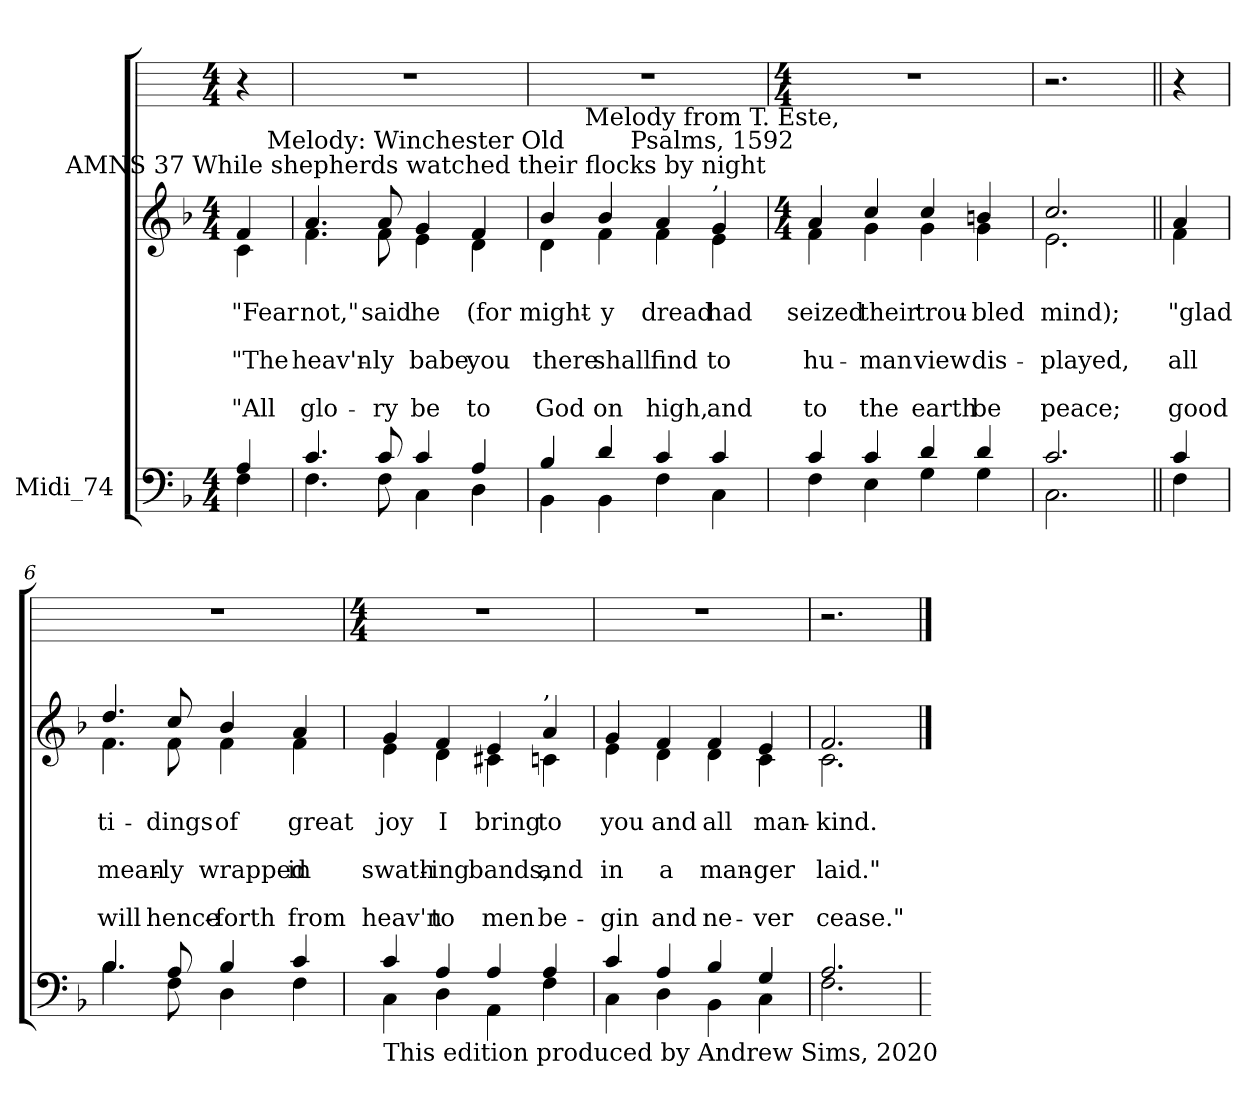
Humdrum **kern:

**kern	**kern	**text	**text	**text	**text	**text	**text	**kern
*part3	*part2	*part2	*part2	*part2	*part2	*part2	*part2	*part1
*staff3	*staff2	*staff2	*staff2	*staff2	*staff2	*staff2	*staff2	*staff1
*I"Midi_74	*	*	*	*	*	*	*	*
*clefF4	*clefG2	*	*	*	*	*	*	*
*k[b-]	*k[b-]	*	*	*	*	*	*	*
*F:	*F:	*	*	*	*	*	*	*
*M4/4	*M4/4	*	*	*	*	*	*	*M4/4
=	=	=	=	=	=	=	=	=
*^	*	*	*	*	*	*	*	*
!	!	!LO:TX:a:cj:t=Nahum Tate\n(1652-1715)	!	!	!	!	!	!	!
!	!	!	!LO:LY:b	!	!LO:LY:b	!	!LO:LY:b	!	!
*	*	*^	*	*	*	*	*	*	*
!	!	!	!	!	!LO:LY:b	!	!LO:LY:b	!	!LO:LY:b	!
4A/	4F\	4f/	4c\	.	"Fear	.	"The	.	"All	4r
=1	=1	=1	=1	=1	=1	=1	=1	=1	=1	=1
!	!	!	!	!LO:LY:b	!	!LO:LY:b	!	!LO:LY:b	!	!
!	!	!	!	!	!LO:LY:b	!	!LO:LY:b	!	!LO:LY:b	!
4.c/	4.F\	4.a/	4.f\	.	not,"	.	heav'n-	.	-glo-	1r
!	!	!	!	!LO:LY:b	!	!LO:LY:b	!	!LO:LY:b	!	!
!	!	!	!	!	!LO:LY:b	!	!LO:LY:b	!	!LO:LY:b	!
8c/	8F\	8a/	8f\	.	-said	.	ly	.	ry	.
!	!	!LO:TX:a:cj:t=AMNS 37 While shepherds watched their flocks by night	!	!	!	!	!	!	!	!
!	!	!LO:TX:a:cj:t=Melody&colon; Winchester Old	!	!	!	!	!	!	!	!
!	!	!	!	!LO:LY:b	!	!LO:LY:b	!	!LO:LY:b	!	!
!	!	!	!	!	!LO:LY:b	!	!LO:LY:b	!	!LO:LY:b	!
4c/	4C\	4g/	4e\	.	he	.	babe	.	be	.
!	!	!	!	!LO:LY:b	!	!LO:LY:b	!	!LO:LY:b	!	!
!	!	!	!	!	!LO:LY:b	!	!LO:LY:b	!	!LO:LY:b	!
4A/	4D\	4f/	4d\	.	(for	.	you	.	to	.
=2	=2	=2	=2	=2	=2	=2	=2	=2	=2	=2
!	!	!	!	!LO:LY:b	!	!LO:LY:b	!	!LO:LY:b	!	!
!	!	!	!	!	!LO:LY:b	!	!LO:LY:b	!	!LO:LY:b	!
4B-/	4BB-\	4b-/	4d\	.	-might-	.	-there	.	God	1r
!	!	!	!	!LO:LY:b	!	!LO:LY:b	!	!LO:LY:b	!	!
!	!	!	!	!	!LO:LY:b	!	!LO:LY:b	!	!LO:LY:b	!
4d/	4BB-\	4b-/	4f\	.	y	.	shall	.	on	.
!	!	!	!	!LO:LY:b	!	!LO:LY:b	!	!LO:LY:b	!	!
!	!	!	!	!	!LO:LY:b	!	!LO:LY:b	!	!LO:LY:b	!
4c/	4F\	4a/	4f\	.	dread	.	find	.	high,	.
!	!	!LO:TX:a:cj:t=Melody from T. Este,\nPsalms, 1592	!	!	!	!	!	!	!	!
!	!	!LO:TX:a:t=,	!	!	!	!	!	!	!	!
!	!	!	!	!LO:LY:b	!	!LO:LY:b	!	!LO:LY:b	!	!
!	!	!	!	!	!LO:LY:b	!	!LO:LY:b	!	!LO:LY:b	!
4c/	4C\	4g/	4e\	.	had	.	to	.	and	.
!!LO:LB:g=z
=3	=3	=3	=3	=3	=3	=3	=3	=3	=3	=3
*	*	*M4/4	*	*	*	*	*	*	*	*M4/4
!	!	!	!	!LO:LY:b	!	!LO:LY:b	!	!LO:LY:b	!	!
!	!	!	!	!	!LO:LY:b	!	!LO:LY:b	!	!LO:LY:b	!
4c/	4F\	4a/	4f\	.	seized	.	hu-	.	-to	1r
!	!	!	!	!LO:LY:b	!	!LO:LY:b	!	!LO:LY:b	!	!
!	!	!	!	!	!LO:LY:b	!	!LO:LY:b	!	!LO:LY:b	!
4c/	4E\	4cc/	4g\	.	their	.	man	.	the	.
!	!	!	!	!LO:LY:b	!	!LO:LY:b	!	!LO:LY:b	!	!
!	!	!	!	!	!LO:LY:b	!	!LO:LY:b	!	!LO:LY:b	!
4d/	4G\	4cc/	4g\	.	trou-	.	-view	.	earth	.
!	!	!	!	!LO:LY:b	!	!LO:LY:b	!	!LO:LY:b	!	!
!	!	!	!	!	!LO:LY:b	!	!LO:LY:b	!	!LO:LY:b	!
4d/	4G\	4bn/	4g\	.	bled	.	dis-	.	-be	.
=4	=4	=4	=4	=4	=4	=4	=4	=4	=4	=4
!	!	!	!	!LO:LY:b	!	!LO:LY:b	!	!LO:LY:b	!	!
!	!	!	!	!	!LO:LY:b	!	!LO:LY:b	!	!LO:LY:b	!
2.c/	2.C\	2.cc/	2.e\	.	mind);	.	played,	.	peace;	2.r
=5||	=5||	=5||	=5||	=5||	=5||	=5||	=5||	=5||	=5||	=5||
!	!	!	!	!LO:LY:b	!	!LO:LY:b	!	!LO:LY:b	!	!
!	!	!	!	!	!LO:LY:b	!	!LO:LY:b	!	!LO:LY:b	!
4c/	4F\	4a/	4f\	.	"glad	.	all	.	good	4r
=6	=6	=6	=6	=6	=6	=6	=6	=6	=6	=6
!	!	!	!	!LO:LY:b	!	!LO:LY:b	!	!LO:LY:b	!	!
!	!	!	!	!	!LO:LY:b	!	!LO:LY:b	!	!LO:LY:b	!
4.B-/	4.B-\	4.dd/	4.f\	.	ti-	.	-mean-	.	-will	1r
!	!	!	!	!LO:LY:b	!	!LO:LY:b	!	!LO:LY:b	!	!
!	!	!	!	!	!LO:LY:b	!	!LO:LY:b	!	!LO:LY:b	!
8A/	8F\	8cc/	8f\	.	dings	.	ly	.	hence-	.
!	!	!	!	!LO:LY:b	!	!LO:LY:b	!	!LO:LY:b	!	!
!	!	!	!	!	!LO:LY:b	!	!LO:LY:b	!	!LO:LY:b	!
4B-/	4D\	4b-/	4f\	.	-of	.	wrapped	.	forth	.
!	!	!	!	!LO:LY:b	!	!LO:LY:b	!	!LO:LY:b	!	!
!	!	!	!	!	!LO:LY:b	!	!LO:LY:b	!	!LO:LY:b	!
4c/	4F\	4a/	4f\	.	great	.	in	.	from	.
!!LO:LB:g=z
=7	=7	=7	=7	=7	=7	=7	=7	=7	=7	=7
*	*	*	*	*	*	*	*	*	*	*M4/4
!LO:TX:b:t=This edition produced by Andrew Sims, 2020	!	!	!	!	!	!	!	!	!	!
!	!	!	!	!LO:LY:b	!	!LO:LY:b	!	!LO:LY:b	!LO:LY:b	!
!	!	!	!	!	!LO:LY:b	!	!LO:LY:b	!	!LO:LY:b	!
4c/	4C\	4g/	4e\	.	-joy	.	swath-	.	-heav'n	1r
!	!	!	!	!LO:LY:b	!	!LO:LY:b	!	!LO:LY:b	!	!
!	!	!	!	!	!LO:LY:b	!	!LO:LY:b	!	!LO:LY:b	!
4A/	4D\	4f/	4d\	.	I	.	ing	.	to	.
!	!	!	!	!LO:LY:b	!	!LO:LY:b	!	!LO:LY:b	!	!
!	!	!	!	!	!LO:LY:b	!	!LO:LY:b	!	!LO:LY:b	!
4A/	4AA\	4e/	4c#X\	.	bring	.	bands,	.	men	.
!	!	!LO:TX:a:t=,	!	!	!	!	!	!	!	!
!	!	!	!	!LO:LY:b	!	!LO:LY:b	!	!LO:LY:b	!	!
!	!	!	!	!	!LO:LY:b	!	!LO:LY:b	!	!LO:LY:b	!
4A/	4F\	4a/	4cn\	.	to	.	and	.	be-	.
=8	=8	=8	=8	=8	=8	=8	=8	=8	=8	=8
!	!	!	!	!LO:LY:b	!	!LO:LY:b	!	!LO:LY:b	!	!
!	!	!	!	!	!LO:LY:b	!	!LO:LY:b	!	!LO:LY:b	!
4c/	4C\	4g/	4e\	.	you	.	in	.	gin	1r
!	!	!	!	!LO:LY:b	!	!LO:LY:b	!	!LO:LY:b	!	!
!	!	!	!	!	!LO:LY:b	!	!LO:LY:b	!	!LO:LY:b	!
4A/	4D\	4f/	4d\	.	and	.	a	.	and	.
!	!	!	!	!LO:LY:b	!	!LO:LY:b	!	!LO:LY:b	!	!
!	!	!	!	!	!LO:LY:b	!	!LO:LY:b	!	!LO:LY:b	!
4B-/	4BB-\	4f/	4d\	.	all	.	man-	.	-ne-	.
!	!	!	!	!LO:LY:b	!	!LO:LY:b	!	!LO:LY:b	!	!
!	!	!	!	!	!LO:LY:b	!	!LO:LY:b	!	!LO:LY:b	!
4G/	4C\	4e/	4c\	.	-man-	.	-ger	.	ver	.
=9	=9	=9	=9	=9	=9	=9	=9	=9	=9	=9
!	!	!	!	!LO:LY:b	!	!LO:LY:b	!	!LO:LY:b	!	!
!	!	!	!	!	!LO:LY:b	!	!LO:LY:b	!	!LO:LY:b	!
2.A/	2.F\	2.f/	2.c\	.	kind.	.	laid."	.	cease."	2.r
*v	*v	*	*	*	*	*	*	*	*	*
*	*v	*v	*	*	*	*	*	*	*
=	==	==	==	==	==	==	==	==
*-	*-	*-	*-	*-	*-	*-	*-	*-
